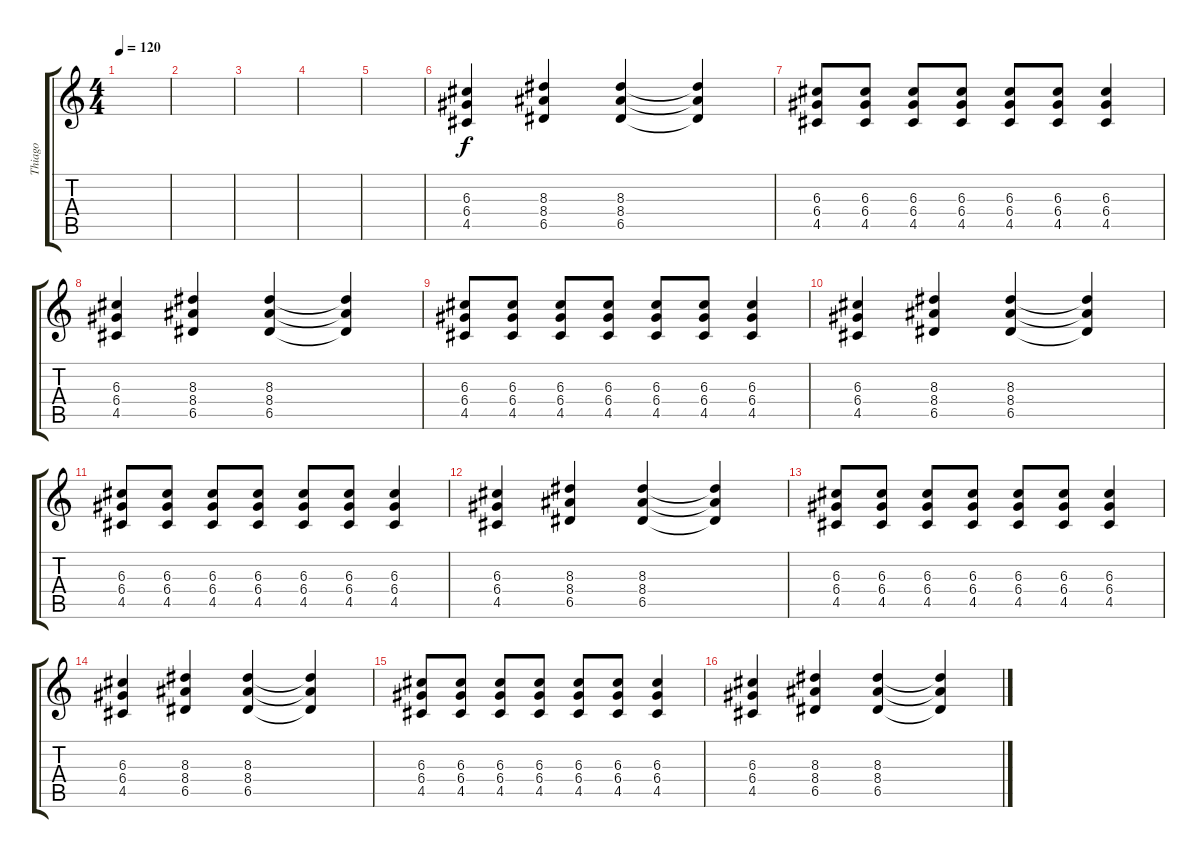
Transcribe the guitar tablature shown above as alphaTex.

\track ("Thiago" "Thiago") {instrument overdrivenguitar}
\staff {score tabs}
\tuning (E4 B3 G3 D3 A2 E2) {hide}
\ts (4 4)
\tempo 120
\clef g2
\ks c
|
|
|
|
|
(6.3 6.4 4.5).4 (8.3 8.4 6.5).4 (8.3 8.4 6.5).4 (8.3{t} 8.4{t} 6.5{t}).4 |
(6.3 6.4 4.5).8 (6.3 6.4 4.5).8 (6.3 6.4 4.5).8 (6.3 6.4 4.5).8 (6.3 6.4 4.5).8 (6.3 6.4 4.5).8 (6.3 6.4 4.5).4 |
(6.3 6.4 4.5).4 (8.3 8.4 6.5).4 (8.3 8.4 6.5).4 (8.3{t} 8.4{t} 6.5{t}).4 |
(6.3 6.4 4.5).8 (6.3 6.4 4.5).8 (6.3 6.4 4.5).8 (6.3 6.4 4.5).8 (6.3 6.4 4.5).8 (6.3 6.4 4.5).8 (6.3 6.4 4.5).4 |
(6.3 6.4 4.5).4 (8.3 8.4 6.5).4 (8.3 8.4 6.5).4 (8.3{t} 8.4{t} 6.5{t}).4 |
(6.3 6.4 4.5).8 (6.3 6.4 4.5).8 (6.3 6.4 4.5).8 (6.3 6.4 4.5).8 (6.3 6.4 4.5).8 (6.3 6.4 4.5).8 (6.3 6.4 4.5).4 |
(6.3 6.4 4.5).4 (8.3 8.4 6.5).4 (8.3 8.4 6.5).4 (8.3{t} 8.4{t} 6.5{t}).4 |
(6.3 6.4 4.5).8 (6.3 6.4 4.5).8 (6.3 6.4 4.5).8 (6.3 6.4 4.5).8 (6.3 6.4 4.5).8 (6.3 6.4 4.5).8 (6.3 6.4 4.5).4 |
(6.3 6.4 4.5).4 (8.3 8.4 6.5).4 (8.3 8.4 6.5).4 (8.3{t} 8.4{t} 6.5{t}).4 |
(6.3 6.4 4.5).8 (6.3 6.4 4.5).8 (6.3 6.4 4.5).8 (6.3 6.4 4.5).8 (6.3 6.4 4.5).8 (6.3 6.4 4.5).8 (6.3 6.4 4.5).4 |
(6.3 6.4 4.5).4 (8.3 8.4 6.5).4 (8.3 8.4 6.5).4 (8.3{t} 8.4{t} 6.5{t}).4
